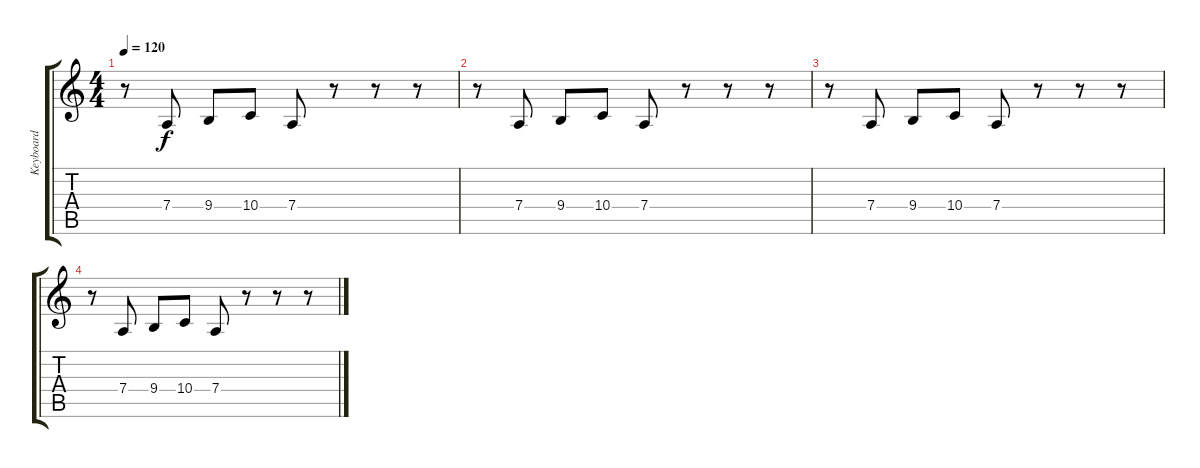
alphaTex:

\track ("Keyboard" "Keyboard") {instrument synthbrass1}
\staff {score tabs}
\tuning (E4 B3 G3 D3 A2 E2) {hide}
\ts (4 4)
\tempo 120
\clef g2
\ks c
r.8{dy f} 7.4.8 9.4.8 10.4.8 7.4.8 r.8 r.8 r.8 |
r.8 7.4.8 9.4.8 10.4.8 7.4.8 r.8 r.8 r.8 |
r.8 7.4.8 9.4.8 10.4.8 7.4.8 r.8 r.8 r.8 |
r.8 7.4.8 9.4.8 10.4.8 7.4.8 r.8 r.8 r.8
